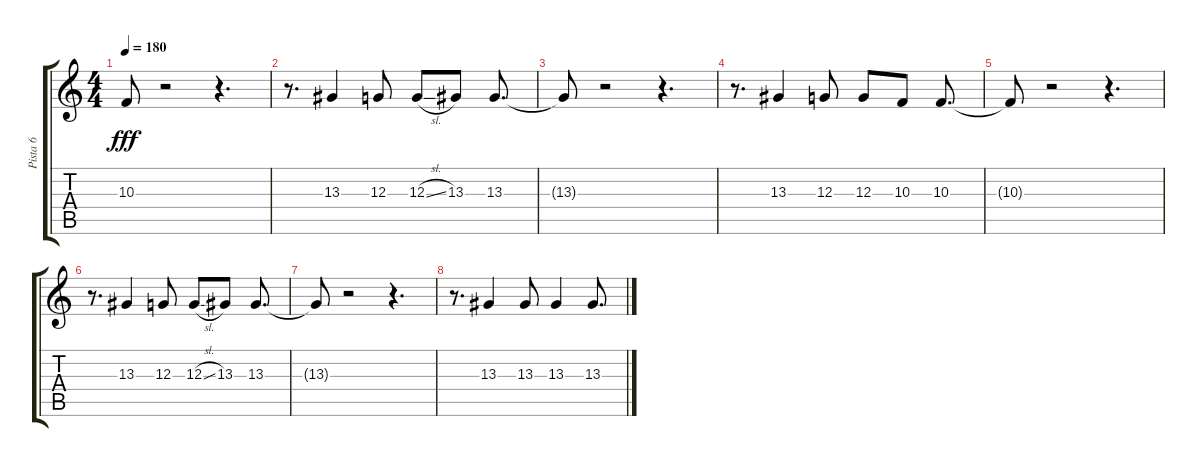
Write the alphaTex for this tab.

\track ("Pista 6" "Pista 6") {instrument tenorsax}
\staff {score tabs}
\tuning (E4 B3 G3 D3 A2 E2) {hide}
\ts (4 4)
\tempo 180
\clef g2
\ks c
10.3{t}.8{dy fff} r.2 r.4{d} |
r.8{d} 13.3.4 12.3.8 12.3{sl}.8 13.3.8 13.3.8{d} |
13.3{t}.8 r.2 r.4{d} |
r.8{d} 13.3.4 12.3.8 12.3.8 10.3.8 10.3.8{d} |
10.3{t}.8 r.2 r.4{d} |
r.8{d} 13.3.4 12.3.8 12.3{sl}.8 13.3.8 13.3.8{d} |
13.3{t}.8 r.2 r.4{d} |
r.8{d} 13.3.4 13.3.8 13.3.4 13.3.8{d}
